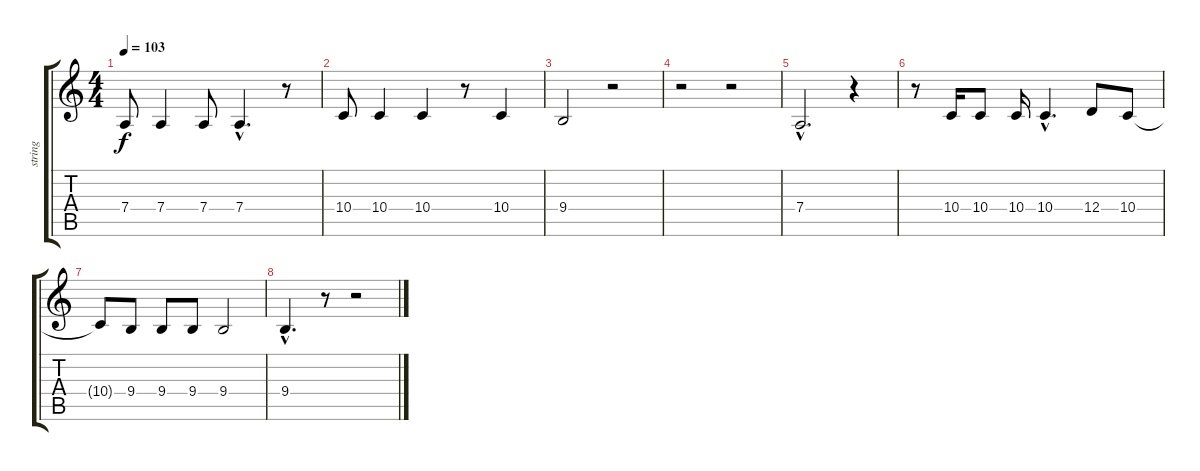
\track ("string" "string") {instrument stringensemble2}
\staff {score tabs}
\tuning (E4 B3 G3 D3 A2 E2) {hide}
\ts (4 4)
\tempo 103
\clef g2
\ks c
7.4.8{dy f} 7.4.4 7.4.8 7.4{hac}.4{d} r.8 |
10.4.8 10.4.4 10.4.4 r.8 10.4.4 |
9.4.2 r.2 |
r.2 r.2 |
7.4{hac}.2{d} r.4 |
r.8 10.4.16 10.4.8 10.4.16 10.4{hac}.4{d} 12.4.8 10.4.8 |
10.4{t}.8 9.4.8 9.4.8 9.4.8 9.4.2 |
9.4{hac}.4{d} r.8 r.2
